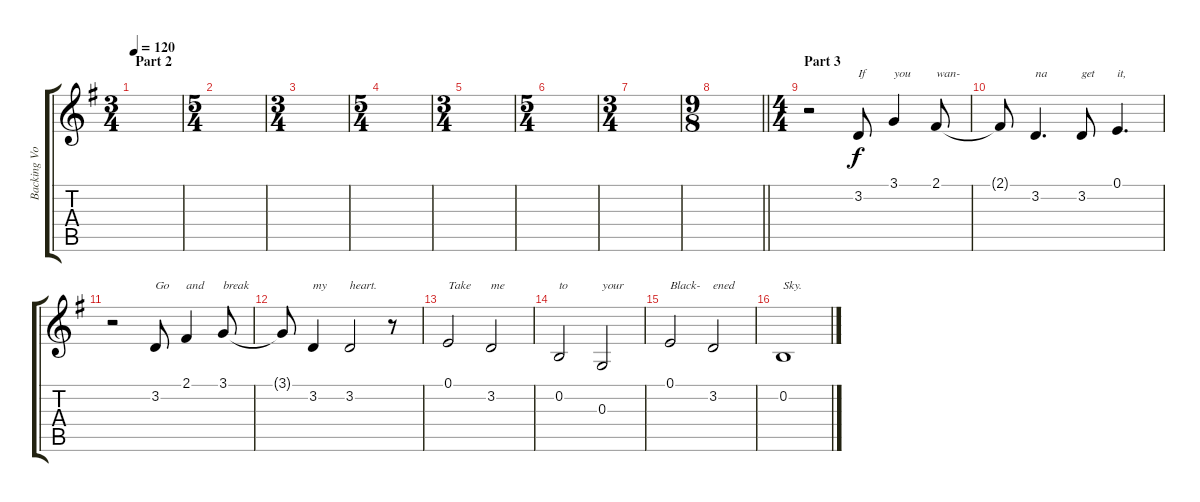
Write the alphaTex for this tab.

\track ("Backing Vocals - Ben Johnston" "Backing Vo") {instrument altosax}
\staff {score tabs}
\tuning (E4 B3 G3 D3 A2 E2) {hide}
\ts (3 4)
\section ("" "Part 2")
\tempo 120
\clef g2
\ks eminor
|
\ts (5 4)
|
\ts (3 4)
|
\ts (5 4)
|
\ts (3 4)
|
\ts (5 4)
|
\ts (3 4)
|
\ts (9 8)
\barLineRight lightlight
|
\ts (4 4)
\section ("" "Part 3")
r.2 3.2.8{txt "If" volume 16} 3.1.4{txt "you"} 2.1.8{txt "wan-"} |
2.1{t}.8 3.2.4{d txt "na"} 3.2.8{txt "get"} 0.1.4{d txt "it,"} |
r.2 3.2.8{txt "Go"} 2.1.4{txt "and"} 3.1.8{txt "break"} |
3.1{t}.8 3.2.4{txt "my"} 3.2.2{txt "heart."} r.8 |
0.1.2{txt "Take"} 3.2.2{txt "me"} |
0.2.2{txt "to"} 0.3.2{txt "your"} |
0.1.2{txt "Black-"} 3.2.2{txt "ened"} |
0.2.1{txt "Sky."}
